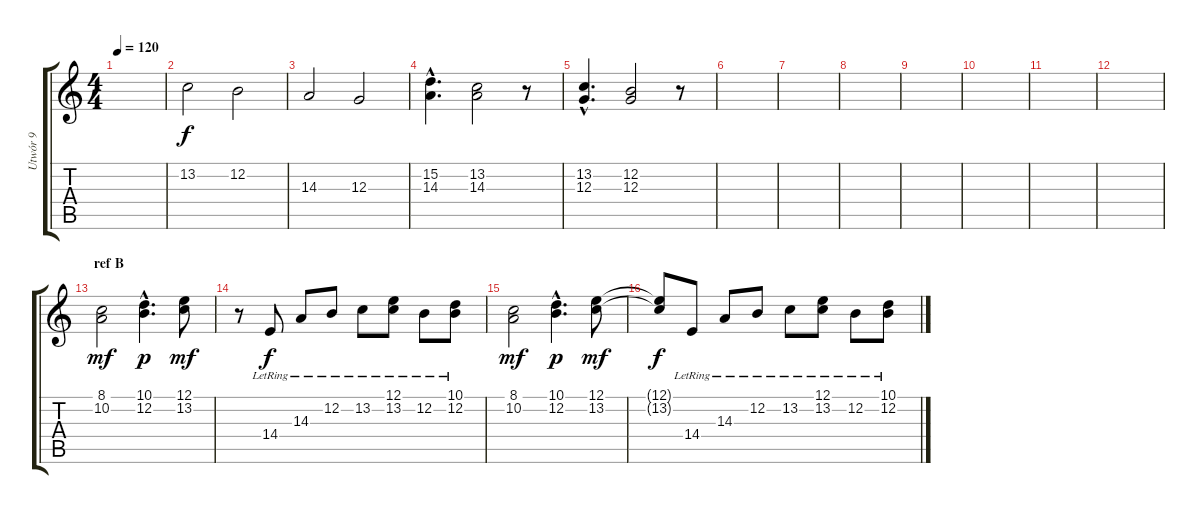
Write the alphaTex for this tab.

\track ("Utwór 9" "Utwór 9") {instrument pad3polysynth}
\staff {score tabs}
\tuning (E4 B3 G3 D3 A2 E2) {hide}
\ts (4 4)
\tempo 120
\clef g2
\ks c
|
13.2.2 12.2.2 |
14.3.2 12.3.2 |
(15.2{hac} 14.3{hac}).4{d dy f} (13.2 14.3).2 r.8 |
(13.2{hac} 12.3{hac}).4{d} (12.2 12.3).2 r.8 |
|
|
|
|
|
|
|
\section ("" "ref B")
(8.1 10.2).2{dy mf} (10.1{hac} 12.2{hac}).4{d dy p} (12.1 13.2).8{dy mf} |
r.8 14.4{lr}.8{dy f} 14.3{lr}.8 12.2{lr}.8 13.2{lr}.8 (12.1{lr} 13.2).8 12.2{lr}.8 (10.1{lr} 12.2).8 |
(8.1 10.2).2{dy mf} (10.1{hac} 12.2{hac}).4{d dy p} (12.1 13.2).8{dy mf} |
(12.1{t} 13.2{t}).8{dy f} 14.4{lr}.8 14.3{lr}.8 12.2{lr}.8 13.2{lr}.8 (12.1{lr} 13.2).8 12.2{lr}.8 (10.1{lr} 12.2).8
